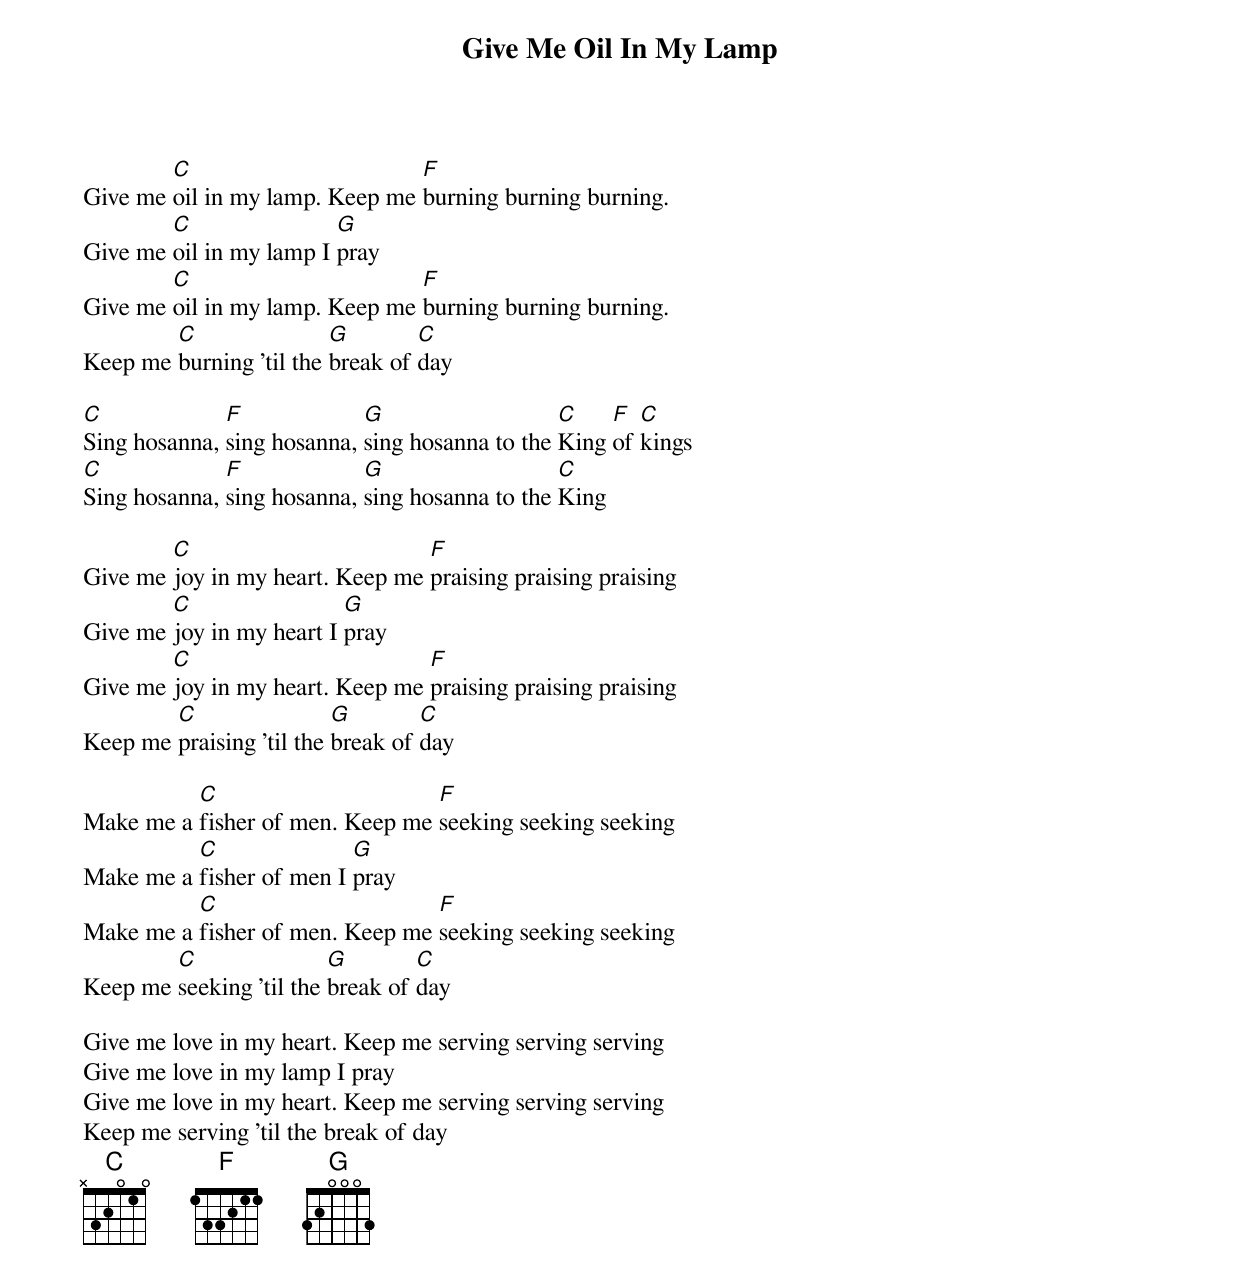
{title: Give Me Oil In My Lamp}
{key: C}
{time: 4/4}
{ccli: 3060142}
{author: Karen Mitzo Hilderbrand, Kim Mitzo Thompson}
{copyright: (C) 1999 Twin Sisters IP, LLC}

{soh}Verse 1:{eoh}
Give me [C]oil in my lamp. Keep me [F]burning burning burning.
Give me [C]oil in my lamp I [G]pray
Give me [C]oil in my lamp. Keep me [F]burning burning burning.
Keep me [C]burning 'til the [G]break of [C]day

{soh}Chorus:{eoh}
[C]Sing hosanna, [F]sing hosanna, [G]sing hosanna to the [C]King [F]of [C]kings
[C]Sing hosanna, [F]sing hosanna, [G]sing hosanna to the [C]King

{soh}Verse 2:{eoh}
Give me [C]joy in my heart. Keep me [F]praising praising praising
Give me [C]joy in my heart I [G]pray
Give me [C]joy in my heart. Keep me [F]praising praising praising
Keep me [C]praising 'til the [G]break of [C]day

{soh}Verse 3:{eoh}
Make me a [C]fisher of men. Keep me [F]seeking seeking seeking
Make me a [C]fisher of men I [G]pray
Make me a [C]fisher of men. Keep me [F]seeking seeking seeking
Keep me [C]seeking 'til the [G]break of [C]day

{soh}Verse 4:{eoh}
Give me love in my heart. Keep me serving serving serving
Give me love in my lamp I pray
Give me love in my heart. Keep me serving serving serving
Keep me serving 'til the break of day
